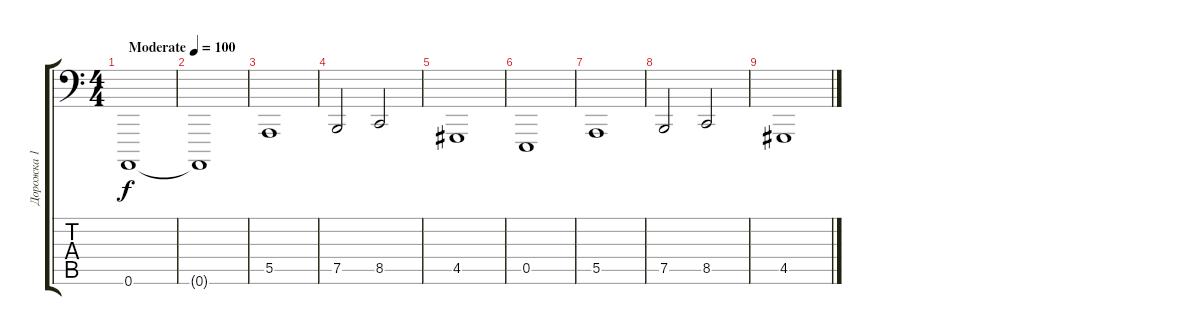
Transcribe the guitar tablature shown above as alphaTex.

\track ("Дорожка 1" "Дорожка 1") {instrument acousticgrandpiano}
\staff {score tabs}
\tuning (E4 B3 G3 D3 E1 A0) {hide}
\ts (4 4)
\tempo (100 "Moderate")
\clef f4
\ks c
0.6.1{dy f instrument acousticgrandpiano} |
0.6{t}.1 |
5.5.1 |
7.5.2 8.5.2 |
4.5.1 |
0.5.1 |
5.5.1 |
7.5.2 8.5.2 |
4.5.1
